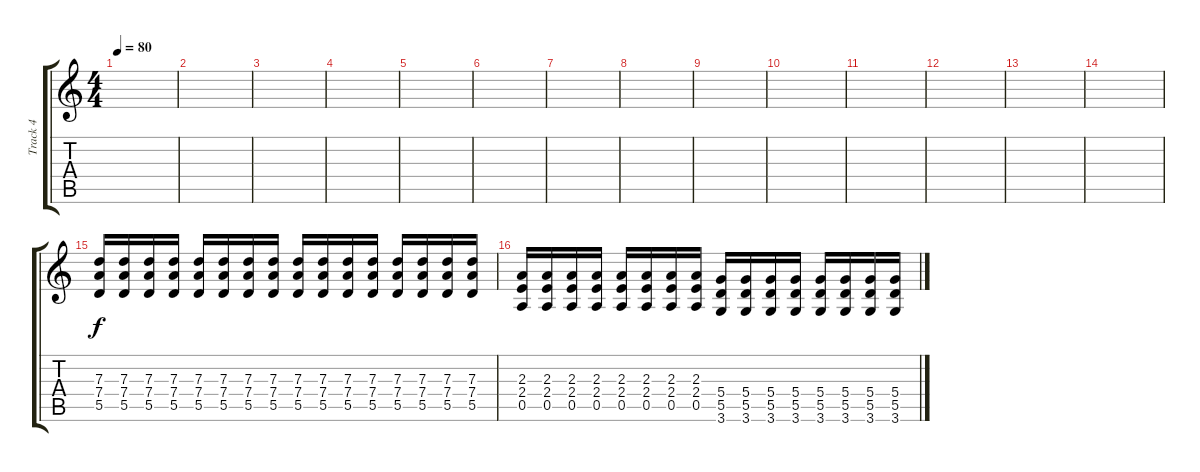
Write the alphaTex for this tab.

\track ("Track 4" "Track 4") {instrument distortionguitar}
\staff {score tabs}
\tuning (E4 B3 G3 D3 A2 E2) {hide}
\ts (4 4)
\tempo 80
\clef g2
\ks c
|
|
|
|
|
|
|
|
|
|
|
|
|
|
(7.3 7.4 5.5).16{volume 11} (7.3 7.4 5.5).16 (7.3 7.4 5.5).16 (7.3 7.4 5.5).16 (7.3 7.4 5.5).16 (7.3 7.4 5.5).16 (7.3 7.4 5.5).16 (7.3 7.4 5.5).16 (7.3 7.4 5.5).16 (7.3 7.4 5.5).16 (7.3 7.4 5.5).16 (7.3 7.4 5.5).16 (7.3 7.4 5.5).16 (7.3 7.4 5.5).16 (7.3 7.4 5.5).16 (7.3 7.4 5.5).16 |
(2.3 2.4 0.5).16 (2.3 2.4 0.5).16 (2.3 2.4 0.5).16 (2.3 2.4 0.5).16 (2.3 2.4 0.5).16 (2.3 2.4 0.5).16 (2.3 2.4 0.5).16 (2.3 2.4 0.5).16 (5.4 5.5 3.6).16 (5.4 5.5 3.6).16 (5.4 5.5 3.6).16 (5.4 5.5 3.6).16 (5.4 5.5 3.6).16 (5.4 5.5 3.6).16 (5.4 5.5 3.6).16 (5.4 5.5 3.6).16
